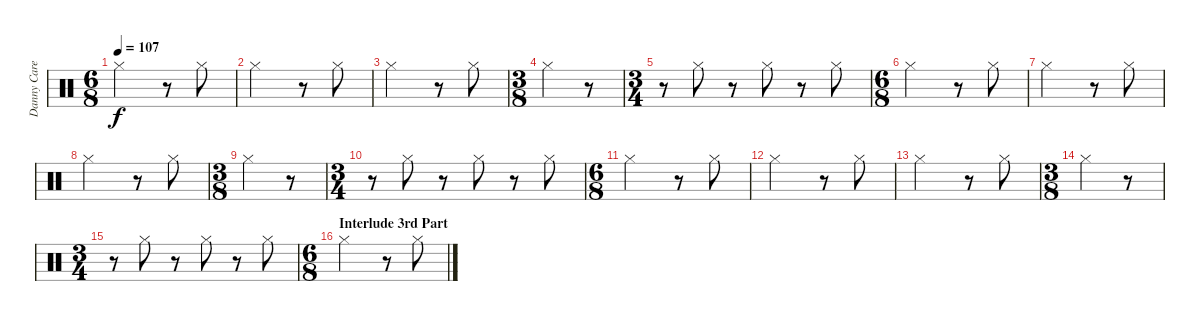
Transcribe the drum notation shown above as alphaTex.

\track ("Danny Carey" "Danny Care") {instrument percussion}
\staff {score}
\articulation defaults
\ts (6 8)
\tempo 107
\clef neutral
\ks c "Hi-Hat (closed)".2{dy f}
r.8 "Hi-Hat (closed)".8 |
"Hi-Hat (closed)".2 r.8 "Hi-Hat (closed)".8 |
"Hi-Hat (closed)".2 r.8 "Hi-Hat (closed)".8 |
\ts (3 8)
"Hi-Hat (closed)".4 r.8 |
\ts (3 4)
r.8 "Hi-Hat (closed)".8 r.8 "Hi-Hat (closed)".8 r.8 "Hi-Hat (closed)".8 |
\ts (6 8)
"Hi-Hat (closed)".2 r.8 "Hi-Hat (closed)".8 |
"Hi-Hat (closed)".2 r.8 "Hi-Hat (closed)".8 |
"Hi-Hat (closed)".2 r.8 "Hi-Hat (closed)".8 |
\ts (3 8)
"Hi-Hat (closed)".4 r.8 |
\ts (3 4)
r.8 "Hi-Hat (closed)".8 r.8 "Hi-Hat (closed)".8 r.8 "Hi-Hat (closed)".8 |
\ts (6 8)
"Hi-Hat (closed)".2 r.8 "Hi-Hat (closed)".8 |
"Hi-Hat (closed)".2 r.8 "Hi-Hat (closed)".8 |
"Hi-Hat (closed)".2 r.8 "Hi-Hat (closed)".8 |
\ts (3 8)
"Hi-Hat (closed)".4 r.8 |
\ts (3 4)
r.8 "Hi-Hat (closed)".8 r.8 "Hi-Hat (closed)".8 r.8 "Hi-Hat (closed)".8 |
\ts (6 8)
\section ("" "Interlude 3rd Part")
"Hi-Hat (closed)".2 r.8 "Hi-Hat (closed)".8
